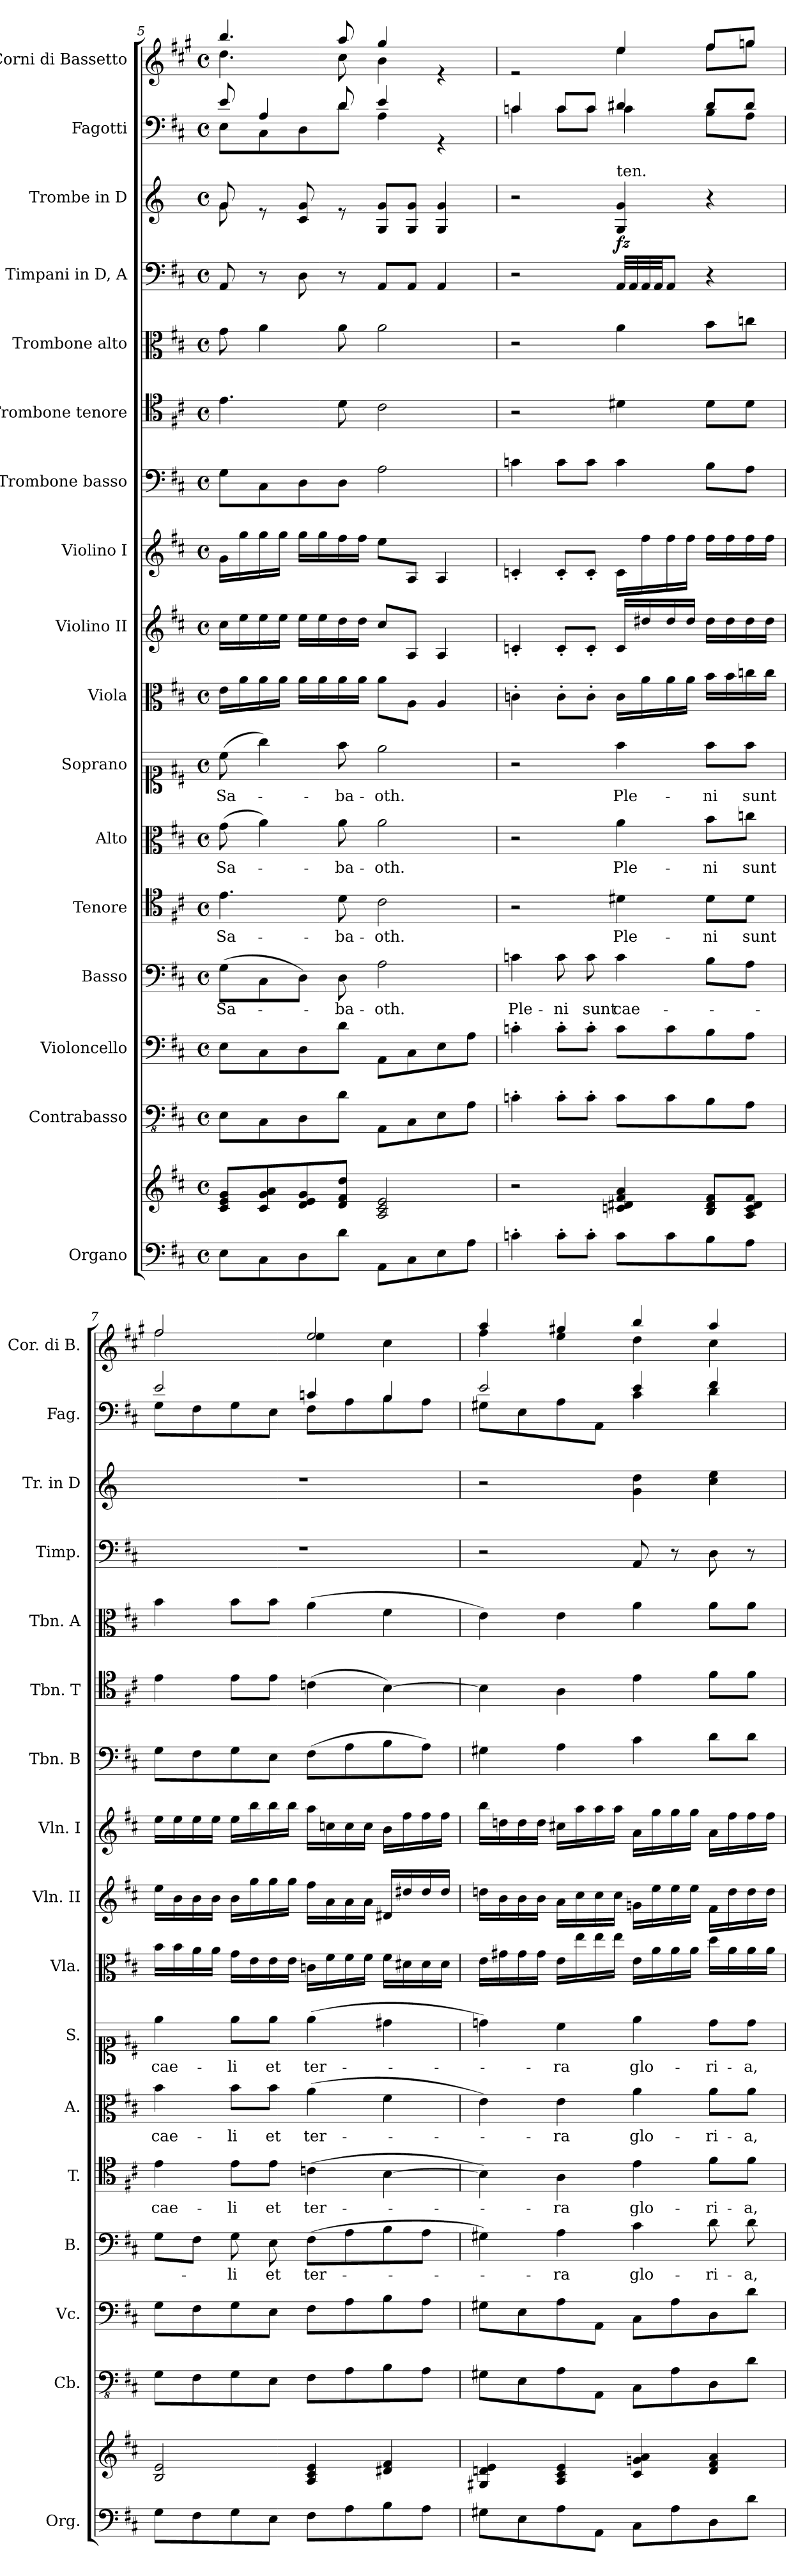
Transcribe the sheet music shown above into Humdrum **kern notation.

**kern	**kern	**kern	**kern	**kern	**text	**kern	**text	**kern	**text	**kern	**text	**kern	**dynam	**kern	**dynam	**kern	**dynam	**kern	**kern	**kern	**kern	**kern	**dynam	**kern	**kern
*part17	*part17	*part16	*part15	*part14	*part14	*part13	*part13	*part12	*part12	*part11	*part11	*part10	*part10	*part9	*part9	*part8	*part8	*part7	*part6	*part5	*part4	*part3	*part3	*part2	*part1
*staff18	*staff17	*staff16	*staff15	*staff14	*staff14	*staff13	*staff13	*staff12	*staff12	*staff11	*staff11	*staff10	*staff10	*staff9	*staff9	*staff8	*staff8	*staff7	*staff6	*staff5	*staff4	*staff3	*staff3	*staff2	*staff1
*I"Organo	*	*I"Contrabasso	*I"Violoncello	*I"Basso	*	*I"Tenore	*	*I"Alto	*	*I"Soprano	*	*I"Viola	*	*I"Violino II	*	*I"Violino I	*	*I"Trombone basso	*I"Trombone tenore	*I"Trombone alto	*I"Timpani in D, A	*I"Trombe in D	*	*I"Fagotti	*I"Corni di Bassetto
*I'Org.	*	*I'Cb.	*I'Vc.	*I'B.	*	*I'T.	*	*I'A.	*	*I'S.	*	*I'Vla.	*	*I'Vln. II	*	*I'Vln. I	*	*I'Tbn. B	*I'Tbn. T	*I'Tbn. A	*I'Timp.	*I'Tr. in D	*	*I'Fag.	*I'Cor. di B.
*clefF4	*clefG2	*clefFv4	*clefF4	*clefF4	*	*clefC4	*	*clefC3	*	*clefC1	*	*clefC3	*	*clefG2	*	*clefG2	*	*clefF4	*clefC4	*clefC3	*clefF4	*clefG2	*	*clefF4	*clefG2
*	*	*	*	*	*	*	*	*	*	*	*	*	*	*	*	*	*	*	*	*	*	*ITrd-1c-2	*	*	*ITrd1c2
*k[f#c#]	*k[f#c#]	*k[f#c#]	*k[f#c#]	*k[f#c#]	*	*k[f#c#]	*	*k[f#c#]	*	*k[f#c#]	*	*k[f#c#]	*	*k[f#c#]	*	*k[f#c#]	*	*k[f#c#]	*k[f#c#]	*k[f#c#]	*k[f#c#]	*k[f#c#]	*	*k[f#c#]	*k[f#]
*M4/4	*M4/4	*M4/4	*M4/4	*M4/4	*	*M4/4	*	*M4/4	*	*M4/4	*	*M4/4	*	*M4/4	*	*M4/4	*	*M4/4	*M4/4	*M4/4	*M4/4	*M4/4	*	*M4/4	*M4/4
*met(c)	*met(c)	*met(c)	*met(c)	*met(c)	*	*met(c)	*	*met(c)	*	*met(c)	*	*met(c)	*	*met(c)	*	*met(c)	*	*met(c)	*met(c)	*met(c)	*met(c)	*met(c)	*	*met(c)	*met(c)
=5	=5	=5	=5	=5	=5	=5	=5	=5	=5	=5	=5	=5	=5	=5	=5	=5	=5	=5	=5	=5	=5	=5	=5	=5	=5
!	!	!	!	!	!LO:LY:b	!	!LO:LY:b	!	!LO:LY:b	!	!LO:LY:b	!	!	!	!	!	!	!	!	!	!	!	!	!	!
*	*	*	*	*	*	*	*	*	*	*	*	*	*	*	*	*	*	*	*	*	*	*^	*	*^	*^
8E\L	8c#/ 8e/ 8g/L	8EE\L	8E\L	(>8G\L	Sa-	4.e\	Sa-	(>8g\	Sa-	(>8cc#\	Sa-	16e\LL	.	16cc#\LL	.	16g\LL	.	8G\L	4.e\	8g\	8AA/	8a/	8a\	.	8e/	8E\L	4.aa/	4.cc\
.	.	.	.	.	.	.	.	.	.	.	.	16a\	.	16ee\	.	16gg\	.	.	.	.	.	.	.	.	.	.	.	.
8C#\	8c#/ 8g/ 8a/	8CC#\	8C#\	8C#\	.	.	.	4a\)	.	4gg\)	.	16a\	.	16ee\	.	16gg\	.	8C#\	.	4a\	8r	8re	2..ryy	.	4A/	8C#\	.	.
.	.	.	.	.	.	.	.	.	.	.	.	16a\JJ	.	16ee\JJ	.	16gg\JJ	.	.	.	.	.	.	.	.	.	.	.	.
8D\	8d/ 8e/ 8g/	8DD\	8D\	8D\J)	.	.	.	.	.	.	.	16a\LL	.	16ee\LL	.	16gg\LL	.	8D\	.	.	8D\	8d/ 8a/	.	.	.	8D\	.	.
.	.	.	.	.	.	.	.	.	.	.	.	16a\	.	16ee\	.	16gg\	.	.	.	.	.	.	.	.	.	.	.	.
!	!	!	!	!	!LO:LY:b	!	!LO:LY:b	!	!LO:LY:b	!	!LO:LY:b	!	!	!	!	!	!	!	!	!	!	!	!	!	!	!	!	!
8d\J	8d/ 8f#/ 8dd/J	8D\J	8d\J	8D\	-ba-	8d\	-ba-	8a\	-ba-	8ff#\	-ba-	16a\	.	16dd\	.	16ff#\	.	8D\J	8d\	8a\	8r	8re	.	.	8d/	8d\J	8gg/	8b\
.	.	.	.	.	.	.	.	.	.	.	.	16a\JJ	.	16dd\JJ	.	16ff#\JJ	.	.	.	.	.	.	.	.	.	.	.	.
!	!	!	!	!	!LO:LY:b	!	!LO:LY:b	!	!LO:LY:b	!	!LO:LY:b	!	!	!	!	!	!	!	!	!	!	!	!	!	!	!	!	!
8AA\L	2A/ 2c#/ 2e/	8AAA\L	8AA\L	2A\	-oth.	2c#\	-oth.	2a\	-oth.	2ee\	-oth.	8a\L	.	8cc#/L	.	8ee\L	.	2A\	2c#\	2a\	8AA/L	8A/ 8a/L	.	.	4e/	4A\	4ff#/	4a\
!	!	!	!	!	!	!	!	!	!	!	!	!	!LO:DY:b	!	!LO:DY:a	!	!LO:DY:a	!	!	!	!	!	!	!	!	!	!	!
8C#\	.	8CC#\	8C#\	.	.	.	.	.	.	.	.	8A\J	other-dynamics	8A/J	other-dynamics	8A/J	other-dynamics	.	.	.	8AA/J	8A/ 8a/J	.	.	.	.	.	.
8E\	.	8EE\	8E\	.	.	.	.	.	.	.	.	4A/	.	4A/	.	4A/	.	.	.	.	4AA/	4A/ 4a/	.	.	4rGG	4ryy	4re	4ryy
8A\J	.	8AA\J	8A\J	.	.	.	.	.	.	.	.	.	.	.	.	.	.	.	.	.	.	.	.	.	.	.	.	.
*	*	*	*	*	*	*	*	*	*	*	*	*	*	*	*	*	*	*	*	*	*	*v	*v	*	*	*	*	*
=6	=6	=6	=6	=6	=6	=6	=6	=6	=6	=6	=6	=6	=6	=6	=6	=6	=6	=6	=6	=6	=6	=6	=6	=6	=6	=6	=6
!	!	!	!	!	!LO:LY:b	!	!	!	!	!	!	!	!	!	!	!	!	!	!	!	!	!	!	!	!	!	!
4cn'\	2r	4Cn'\	4cn'\	4cn\	Ple-	2r	.	2r	.	2r	.	4cn'\	.	4cn'/	.	4cn'/	.	4cn\	2r	2r	2r	2r	.	4cn/	4c\	2re	2ryy
!	!	!	!	!	!LO:LY:b	!	!	!	!	!	!	!	!	!	!	!	!	!	!	!	!	!	!	!	!	!	!
8c'\L	.	8C'\L	8c'\L	8c\	-ni	.	.	.	.	.	.	8c'\L	.	8c'/L	.	8c'/L	.	8c\L	.	.	.	.	.	8c/L	8c\L	.	.
!	!	!	!	!	!LO:LY:b	!	!	!	!	!	!	!	!	!	!	!	!	!	!	!	!	!	!	!	!	!	!
8c'\J	.	8C'\J	8c'\J	8c\	sunt	.	.	.	.	.	.	8c'\J	.	8c'/J	.	8c'/J	.	8c\J	.	.	.	.	.	8c/J	8c\J	.	.
!	!	!	!	!	!	!	!	!	!	!	!	!	!	!	!	!	!	!	!	!	!	!LO:TX:a:t=ten.	!	!	!	!	!
!	!	!	!	!	!LO:LY:b	!	!LO:LY:b	!	!LO:LY:b	!	!LO:LY:b	!	!	!	!	!	!	!	!	!	!	!	!LO:DY:b	!	!	!	!
8c\L	4cn/ 4d#X/ 4f#/ 4a/	8C\L	8c\L	4c\	cae-	4d#X\	Ple-	4a\	Ple-	4ff#\	Ple-	16c\LL	.	16c/LL	.	16c/LL	.	4c\	4d#X\	4a\	32AA/LLL	4A/ 4a/	fz	4d#X/	4c\	4dd/	4dd\
.	.	.	.	.	.	.	.	.	.	.	.	.	.	.	.	.	.	.	.	.	32AA/	.	.	.	.	.	.
!	!	!	!	!	!	!	!	!	!	!	!	!	!LO:DY:b	!	!LO:DY:a	!	!LO:DY:a	!	!	!	!	!	!	!	!	!	!
.	.	.	.	.	.	.	.	.	.	.	.	16a\	other-dynamics	16dd#X/	other-dynamics	16ff#\	other-dynamics	.	.	.	32AA/	.	.	.	.	.	.
.	.	.	.	.	.	.	.	.	.	.	.	.	.	.	.	.	.	.	.	.	32AA/JJ	.	.	.	.	.	.
8c\	.	8C\	8c\	.	.	.	.	.	.	.	.	16a\	.	16dd#/	.	16ff#\	.	.	.	.	8AA/J	.	.	.	.	.	.
.	.	.	.	.	.	.	.	.	.	.	.	16a\JJ	.	16dd#/JJ	.	16ff#\JJ	.	.	.	.	.	.	.	.	.	.	.
!	!	!	!	!	!	!	!LO:LY:b	!	!LO:LY:b	!	!LO:LY:b	!	!	!	!	!	!	!	!	!	!	!	!	!	!	!	!
8B\	8B/ 8d#/ 8f#/L	8BB\	8B\	8B\L	.	8d#\L	-ni	8b\L	-ni	8ff#\L	-ni	16b\LL	.	16dd#\LL	.	16ff#\LL	.	8B\L	8d#\L	8b\L	4r	4r	.	8d#/L	8B\L	8ee/L	8ee\L
.	.	.	.	.	.	.	.	.	.	.	.	16b\	.	16dd#\	.	16ff#\	.	.	.	.	.	.	.	.	.	.	.
!	!	!	!	!	!	!	!LO:LY:b	!	!LO:LY:b	!	!LO:LY:b	!	!	!	!	!	!	!	!	!	!	!	!	!	!	!	!
8A\J	8A/ 8c/ 8d#/ 8f#/J	8AA\J	8A\J	8A\J	.	8d#\J	sunt	8ccn\J	sunt	8ff#\J	sunt	16ccn\	.	16dd#\	.	16ff#\	.	8A\J	8d#\J	8ccn\J	.	.	.	8d#/J	8A\J	8ffn/J	8ff\J
.	.	.	.	.	.	.	.	.	.	.	.	16cc\JJ	.	16dd#\JJ	.	16ff#\JJ	.	.	.	.	.	.	.	.	.	.	.
=7	=7	=7	=7	=7	=7	=7	=7	=7	=7	=7	=7	=7	=7	=7	=7	=7	=7	=7	=7	=7	=7	=7	=7	=7	=7	=7	=7
!	!	!	!	!	!	!	!LO:LY:b	!	!LO:LY:b	!	!LO:LY:b	!	!	!	!	!	!	!	!	!	!	!	!	!	!	!	!
8G\L	2B/ 2e/	8GG\L	8G\L	8G\L	.	4e\	cae-	4b\	cae-	4ee\	cae-	16b\LL	.	16ee\LL	.	16ee\LL	.	8G\L	4e\	4b\	1r	1r	.	2e/	8G\L	2ee/	2ee\
.	.	.	.	.	.	.	.	.	.	.	.	16b\	.	16b\	.	16ee\	.	.	.	.	.	.	.	.	.	.	.
8F#\	.	8FF#\	8F#\	8F#\J	.	.	.	.	.	.	.	16a\	.	16b\	.	16ee\	.	8F#\	.	.	.	.	.	.	8F#\	.	.
.	.	.	.	.	.	.	.	.	.	.	.	16a\JJ	.	16b\JJ	.	16ee\JJ	.	.	.	.	.	.	.	.	.	.	.
!	!	!	!	!	!LO:LY:b	!	!LO:LY:b	!	!LO:LY:b	!	!LO:LY:b	!	!	!	!	!	!	!	!	!	!	!	!	!	!	!	!
8G\	.	8GG\	8G\	8G\	-li	8e\L	-li	8b\L	-li	8ee\L	-li	16g\LL	.	16b\LL	.	16ee\LL	.	8G\	8e\L	8b\L	.	.	.	.	8G\	.	.
.	.	.	.	.	.	.	.	.	.	.	.	16e\	.	16gg\	.	16bb\	.	.	.	.	.	.	.	.	.	.	.
!	!	!	!	!	!LO:LY:b	!	!LO:LY:b	!	!LO:LY:b	!	!LO:LY:b	!	!	!	!	!	!	!	!	!	!	!	!	!	!	!	!
8E\J	.	8EE\J	8E\J	8E\	et	8e\J	et	8b\J	et	8ee\J	et	16e\	.	16gg\	.	16bb\	.	8E\J	8e\J	8b\J	.	.	.	.	8E\J	.	.
.	.	.	.	.	.	.	.	.	.	.	.	16e\JJ	.	16gg\JJ	.	16bb\JJ	.	.	.	.	.	.	.	.	.	.	.
!	!	!	!	!	!LO:LY:b	!	!LO:LY:b	!	!LO:LY:b	!	!LO:LY:b	!	!	!	!	!	!	!	!	!	!	!	!	!	!	!	!
8F#\L	4A/ 4c#/ 4e/	8FF#\L	8F#\L	(>8F#\L	ter-	(>4cn\	ter-	(>4a\	ter-	(>4ee\	ter-	16cn\LL	.	16ff#\LL	.	16aa\LL	.	(>8F#\L	(>4cn\	(>4a\	.	.	.	4cn/	8F#\L	2dd/	4dd\
.	.	.	.	.	.	.	.	.	.	.	.	16f#\	.	16a\	.	16ccn\	.	.	.	.	.	.	.	.	.	.	.
8A\	.	8AA\	8A\	8A\	.	.	.	.	.	.	.	16f#\	.	16a\	.	16cc\	.	8A\	.	.	.	.	.	.	8A\	.	.
.	.	.	.	.	.	.	.	.	.	.	.	16f#\JJ	.	16a\JJ	.	16cc\JJ	.	.	.	.	.	.	.	.	.	.	.
8B\	4d#X/ 4f#/	8BB\	8B\	8B\	.	[4B\	.	4f#\	.	4dd#X\	.	16f#\LL	.	16d#X/LL	.	16b\LL	.	8B\	[4B\)	4f#\	.	.	.	4B/	8B\	.	4b\
.	.	.	.	.	.	.	.	.	.	.	.	16d#X\	.	16dd#X/	.	16ff#\	.	.	.	.	.	.	.	.	.	.	.
8A\J	.	8AA\J	8A\J	8A\J	.	.	.	.	.	.	.	16d#\	.	16dd#/	.	16ff#\	.	8A\J)	.	.	.	.	.	.	8A\J	.	.
.	.	.	.	.	.	.	.	.	.	.	.	16d#\JJ	.	16dd#/JJ	.	16ff#\JJ	.	.	.	.	.	.	.	.	.	.	.
!!LO:PB:g=z	!!
=8	=8	=8	=8	=8	=8	=8	=8	=8	=8	=8	=8	=8	=8	=8	=8	=8	=8	=8	=8	=8	=8	=8	=8	=8	=8	=8	=8
8G#X\L	4G#X/ 4dn/ 4e/	8GG#X\L	8G#X\L	4G#X\)	.	4B\])	.	4e\)	.	4ddn\)	.	16e\LL	.	16ddn\LL	.	16bb\LL	.	4G#X\	4B\]	4e\)	2r	2r	.	2e/	8G#X\L	4gg/	4ee\
.	.	.	.	.	.	.	.	.	.	.	.	16g#X\	.	16b\	.	16ddn\	.	.	.	.	.	.	.	.	.	.	.
8E\	.	8EE\	8E\	.	.	.	.	.	.	.	.	16g#\	.	16b\	.	16dd\	.	.	.	.	.	.	.	.	8E\	.	.
.	.	.	.	.	.	.	.	.	.	.	.	16g#\JJ	.	16b\JJ	.	16dd\JJ	.	.	.	.	.	.	.	.	.	.	.
!	!	!	!	!	!LO:LY:b	!	!LO:LY:b	!	!LO:LY:b	!	!LO:LY:b	!	!	!	!	!	!	!	!	!	!	!	!	!	!	!	!
8A\	4A/ 4c#/ 4e/	8AA\	8A\	4A\	-ra	4A\	-ra	4e\	-ra	4cc#\	-ra	16e\LL	.	16a\LL	.	16cc#X\LL	.	4A\	4A\	4e\	.	.	.	.	8A\	4ff#X/	4dd\
.	.	.	.	.	.	.	.	.	.	.	.	16ee\	.	16cc#\	.	16aa\	.	.	.	.	.	.	.	.	.	.	.
8AA\J	.	8AAA\J	8AA\J	.	.	.	.	.	.	.	.	16ee\	.	16cc#\	.	16aa\	.	.	.	.	.	.	.	.	8AA\J	.	.
.	.	.	.	.	.	.	.	.	.	.	.	16ee\JJ	.	16cc#\JJ	.	16aa\JJ	.	.	.	.	.	.	.	.	.	.	.
!	!	!	!	!	!LO:LY:b	!	!LO:LY:b	!	!LO:LY:b	!	!LO:LY:b	!	!	!	!	!	!	!	!	!	!	!	!	!	!	!	!
8C#\L	4c#/ 4gn/ 4a/	8CC#\L	8C#\L	4c#\	glo-	4e\	glo-	4a\	glo-	4ee\	glo-	16e\LL	.	16gn\LL	.	16a\LL	.	4c#\	4e\	4a\	8AA/	4a\ 4ee\	.	4e/	4c#\	4aa/	4cc\
.	.	.	.	.	.	.	.	.	.	.	.	16a\	.	16ee\	.	16gg\	.	.	.	.	.	.	.	.	.	.	.
8A\	.	8AA\	8A\	.	.	.	.	.	.	.	.	16a\	.	16ee\	.	16gg\	.	.	.	.	8r	.	.	.	.	.	.
.	.	.	.	.	.	.	.	.	.	.	.	16a\JJ	.	16ee\JJ	.	16gg\JJ	.	.	.	.	.	.	.	.	.	.	.
!	!	!	!	!	!LO:LY:b	!	!LO:LY:b	!	!LO:LY:b	!	!LO:LY:b	!	!	!	!	!	!	!	!	!	!	!	!	!	!	!	!
8D\	4d/ 4f#/ 4a/	8DD\	8D\	8d\	-ri-	8f#\L	-ri-	8a\L	-ri-	8dd\L	-ri-	16dd\LL	.	16f#\LL	.	16a\LL	.	8d\L	8f#\L	8a\L	8D\	4dd\ 4ff#\	.	4f#/	4d\	4gg/	4b\
.	.	.	.	.	.	.	.	.	.	.	.	16a\	.	16dd\	.	16ff#\	.	.	.	.	.	.	.	.	.	.	.
!	!	!	!	!	!LO:LY:b	!	!LO:LY:b	!	!LO:LY:b	!	!LO:LY:b	!	!	!	!	!	!	!	!	!	!	!	!	!	!	!	!
8d\J	.	8D\J	8d\J	8d\	-a,	8f#\J	-a,	8a\J	-a,	8dd\J	-a,	16a\	.	16dd\	.	16ff#\	.	8d\J	8f#\J	8a\J	8r	.	.	.	.	.	.
.	.	.	.	.	.	.	.	.	.	.	.	16a\JJ	.	16dd\JJ	.	16ff#\JJ	.	.	.	.	.	.	.	.	.	.	.
*	*	*	*	*	*	*	*	*	*	*	*	*	*	*	*	*	*	*	*	*	*	*	*	*v	*v	*	*
*	*	*	*	*	*	*	*	*	*	*	*	*	*	*	*	*	*	*	*	*	*	*	*	*	*v	*v
=	=	=	=	=	=	=	=	=	=	=	=	=	=	=	=	=	=	=	=	=	=	=	=	=	=
*-	*-	*-	*-	*-	*-	*-	*-	*-	*-	*-	*-	*-	*-	*-	*-	*-	*-	*-	*-	*-	*-	*-	*-	*-	*-
